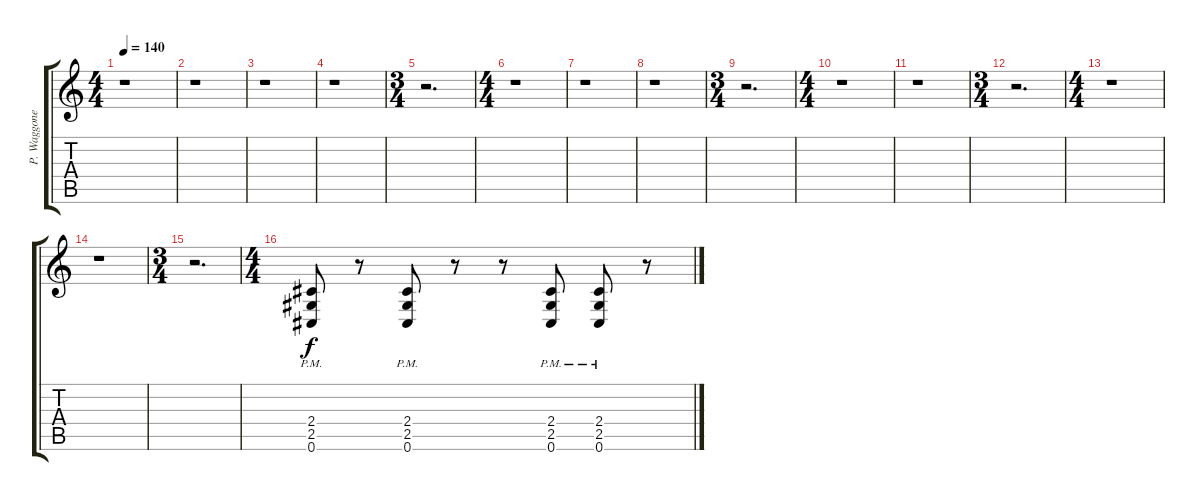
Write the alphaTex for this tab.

\track ("P. Waggoner Lead Gtr. 1" "P. Waggone") {instrument distortionguitar}
\staff {score tabs}
\tuning (Db4 Ab3 E3 B2 Gb2 Db2) {hide}
\ts (4 4)
\tempo 140
\clef g2
\ks c
r.1{dy f} |
r.1 |
r.1 |
r.1 |
\ts (3 4)
r.2{d} |
\ts (4 4)
r.1 |
r.1 |
r.1 |
\ts (3 4)
r.2{d} |
\ts (4 4)
r.1 |
r.1 |
\ts (3 4)
r.2{d} |
\ts (4 4)
r.1 |
r.1 |
\ts (3 4)
r.2{d} |
\ts (4 4)
(2.4{pm} 2.5{pm} 0.6{pm}).8{volume 4 instrument distortionguitar} r.8 (2.4{pm} 2.5{pm} 0.6{pm}).8 r.8 r.8 (2.4{pm} 2.5{pm} 0.6{pm}).8 (2.4{pm} 2.5{pm} 0.6{pm}).8 r.8
